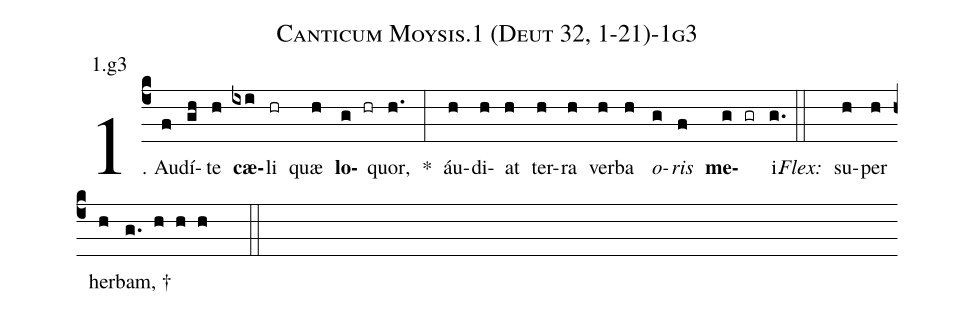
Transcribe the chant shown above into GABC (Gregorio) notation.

name: Canticum Moysis.1 (Deut 32, 1-21)-1g3;
annotation: 1.g3;
%%
(c4)1. Au(f)dí(gh)te(h) <b>cæ</b>(ixi)li(hr) quæ(h) <b>lo</b>(g hr)quor,(h.) *(:) áu(h)di(h)at(h) ter(h)ra(h) ver(h)ba(h) <i>o</i>(g)<i>ris</i>(f) <b>me</b>(g gr)i.(g.) (::)
<i>Flex:</i>()  su(h)per(h) her(h)bam, †(g. h h h  ::)
